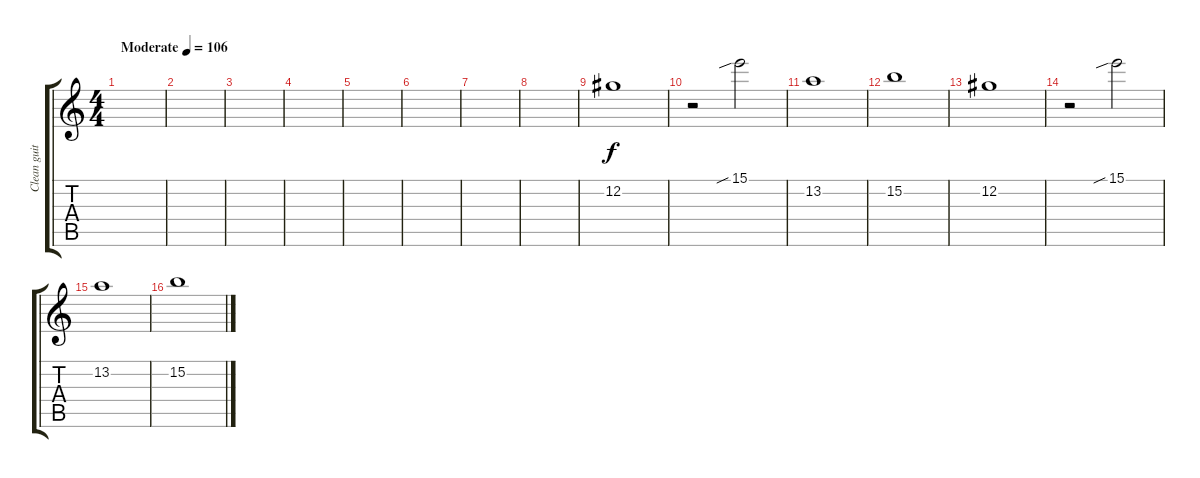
\track ("Clean guitar" "Clean guit") {instrument electricguitarjazz}
\staff {score tabs}
\tuning (Db4 Ab3 E3 B2 Gb2 B1) {hide}
\ts (4 4)
\tempo (106 "Moderate")
\clef g2
\ks c
|
|
|
|
|
|
|
|
12.2.1 |
r.2 15.1{sib}.2 |
13.2.1 |
15.2.1 |
12.2.1 |
r.2 15.1{sib}.2 |
13.2.1 |
15.2.1
